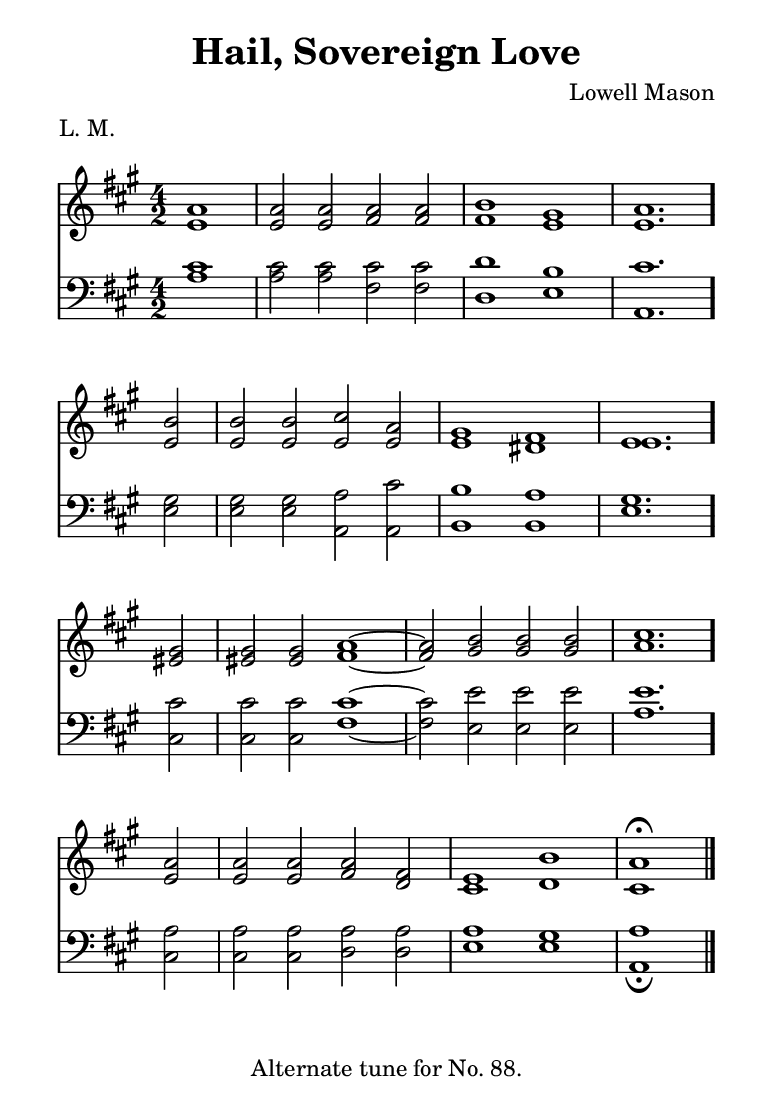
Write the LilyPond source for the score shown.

\include "common/global.ily"
\paper {
  \include "common/paper.ily"
  ragged-last-bottom = ##t
  system-count = #(cond (is-eogsized 3) (#t #f))
}

\header{
  hymnnumber = "3"
  title = "Hail, Sovereign Love"
  tunename = "Cyprus"
  meter = "L. M."
  composer = "Lowell Mason"
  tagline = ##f
}

ta = { \tempo 2=100 }
tb = { \tempo 2=50 }

global = {
  \include "common/overrides.ily"
  \override Staff.TimeSignature.style = #'numbered
  \time 4/2
  \override Score.MetronomeMark.transparent = ##t % hide all fermata changes too
  \ta
  \key a \major
  \partial 1
  \autoBeamOff
}

notesSoprano = {
\global
\relative c'' {

  a1 | a2 a a a | b1 gis | a1. \bar "."
  b2 | b b cis a | gis1 fis | e1. \bar "."
  gis2 | gis gis a1 ~ | a2 b b b | cis1. \bar "."
  a2 | a a a fis | e1 b' | \tb a1\fermata \ta \bar "|."

}
}

notesAlto = {
\global
\relative e' {

  e1 | e2 e fis fis | fis1 e | e1.
  e2 | e e e e | e1 dis | e1.
  eis2 | eis eis fis1 ~ | fis2 gis gis gis | a1. % original fails to extend sharp into next measure
  e2 | e e fis d | cis1 d | cis

}
}

notesTenor = {
\global
\relative a {

  cis1 | cis2 cis cis cis | d1 b | cis1.
  gis2 | gis gis a cis | b1 a | gis1.
  cis2 | cis cis cis1 ~ | cis2 e e e | e1.
  a,2 | a a a a | a1 gis | a1

}
}

notesBass = {
\global
\relative f {

  a1 | a2 a fis fis | d1 e | a,1.
  e'2 | e e a, a | b1 b | e1.
  cis2 | cis cis fis1 ~ | fis2 e e e | a1.
  cis,2 | cis cis d d | e1 e | a,1_\fermata % original does not have fermata in bass clef

}
}

\score {
  \context ChoirStaff <<
    \context Staff = upper <<
      \set Staff.autoBeaming = ##f
      \set ChoirStaff.systemStartDelimiter = #'SystemStartBar
      \set ChoirStaff.printPartCombineTexts = ##f
      \partcombine #'(2 . 9) \notesSoprano \notesAlto
    >>
    \context Staff = men <<
      \set Staff.autoBeaming = ##f
      \clef bass
      \set ChoirStaff.printPartCombineTexts = ##f
      \partcombine #'(2 . 9) \notesTenor \notesBass
    >>
  >>
  \layout {
    \include "common/layout.ily"
  }
  \midi{
    \include "common/midi.ily"
  }
}

\noPageBreak \markup { \fill-line { "Alternate tune for No. 88." } }

\version "2.19.49"  % necessary for upgrading to future LilyPond versions.

% vi:set et ts=2 sw=2 ai nocindent syntax=lilypond:
